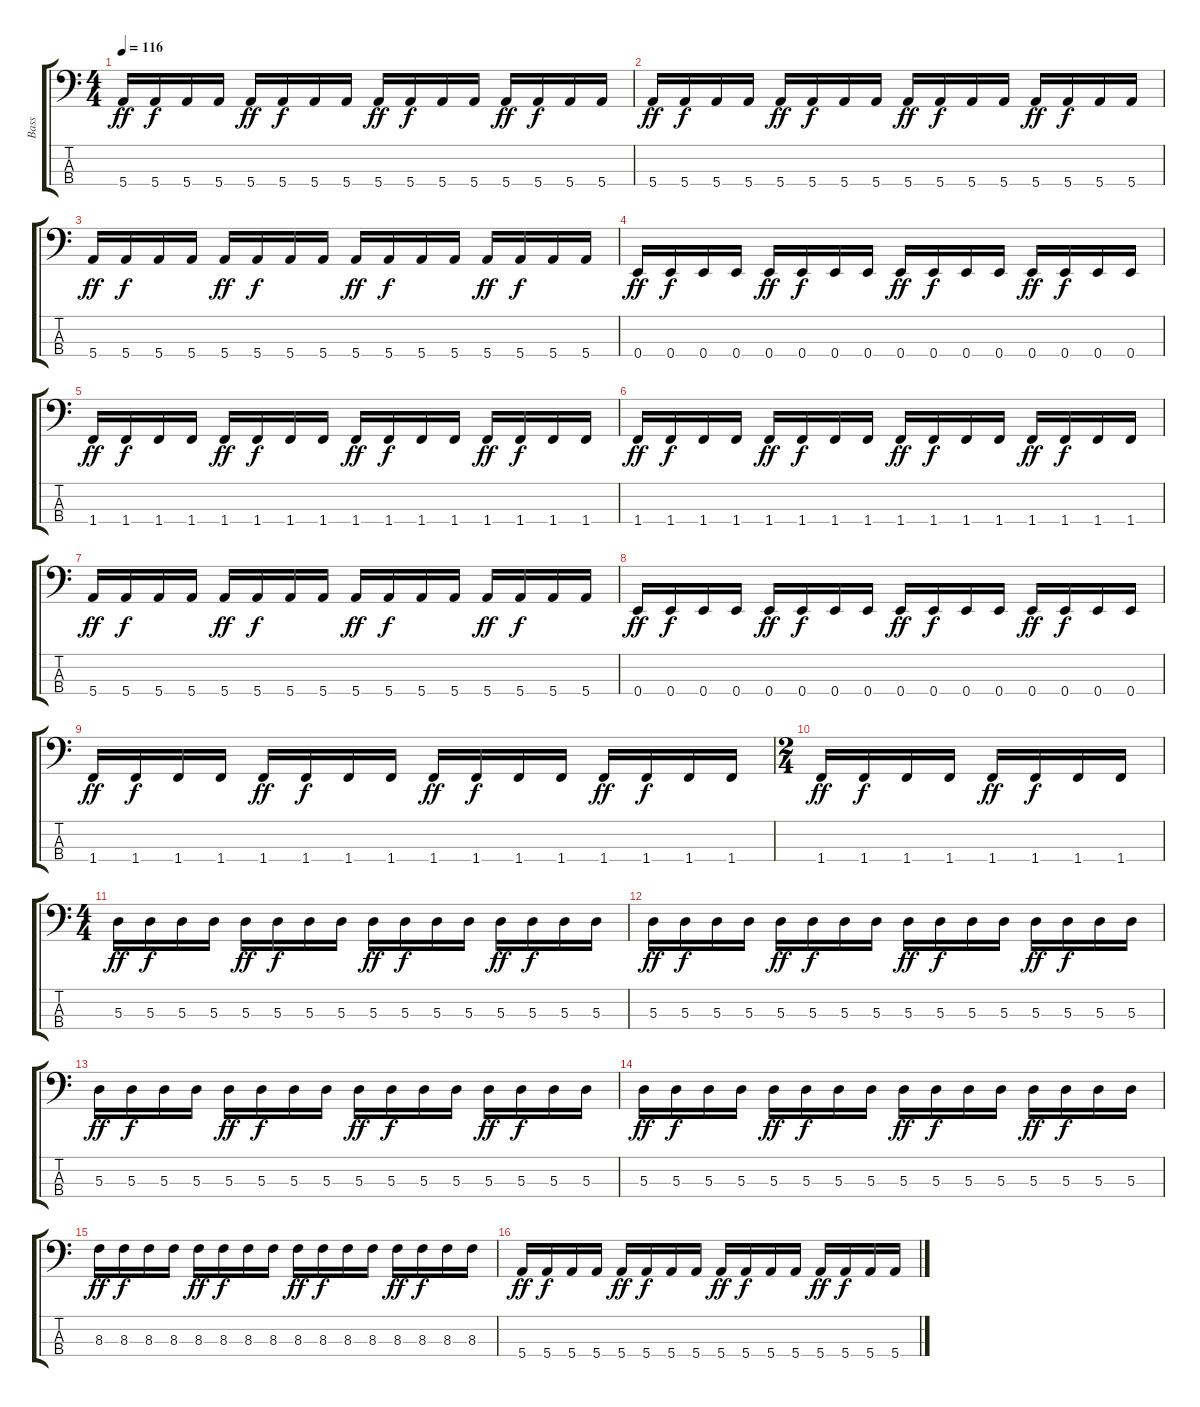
\track ("Bass" "Bass") {instrument electricbasspick}
\staff {score tabs}
\tuning (G2 D2 A1 E1) {hide}
\ts (4 4)
\tempo 116
\clef f4
\ks c
5.4.16{dy ff} 5.4.16{dy f} 5.4.16 5.4.16 5.4.16{dy ff} 5.4.16{dy f} 5.4.16 5.4.16 5.4.16{dy ff} 5.4.16{dy f} 5.4.16 5.4.16 5.4.16{dy ff} 5.4.16{dy f} 5.4.16 5.4.16 |
5.4.16{dy ff} 5.4.16{dy f} 5.4.16 5.4.16 5.4.16{dy ff} 5.4.16{dy f} 5.4.16 5.4.16 5.4.16{dy ff} 5.4.16{dy f} 5.4.16 5.4.16 5.4.16{dy ff} 5.4.16{dy f} 5.4.16 5.4.16 |
5.4.16{dy ff} 5.4.16{dy f} 5.4.16 5.4.16 5.4.16{dy ff} 5.4.16{dy f} 5.4.16 5.4.16 5.4.16{dy ff} 5.4.16{dy f} 5.4.16 5.4.16 5.4.16{dy ff} 5.4.16{dy f} 5.4.16 5.4.16 |
0.4.16{dy ff} 0.4.16{dy f} 0.4.16 0.4.16 0.4.16{dy ff} 0.4.16{dy f} 0.4.16 0.4.16 0.4.16{dy ff} 0.4.16{dy f} 0.4.16 0.4.16 0.4.16{dy ff} 0.4.16{dy f} 0.4.16 0.4.16 |
1.4.16{dy ff} 1.4.16{dy f} 1.4.16 1.4.16 1.4.16{dy ff} 1.4.16{dy f} 1.4.16 1.4.16 1.4.16{dy ff} 1.4.16{dy f} 1.4.16 1.4.16 1.4.16{dy ff} 1.4.16{dy f} 1.4.16 1.4.16 |
1.4.16{dy ff} 1.4.16{dy f} 1.4.16 1.4.16 1.4.16{dy ff} 1.4.16{dy f} 1.4.16 1.4.16 1.4.16{dy ff} 1.4.16{dy f} 1.4.16 1.4.16 1.4.16{dy ff} 1.4.16{dy f} 1.4.16 1.4.16 |
5.4.16{dy ff} 5.4.16{dy f} 5.4.16 5.4.16 5.4.16{dy ff} 5.4.16{dy f} 5.4.16 5.4.16 5.4.16{dy ff} 5.4.16{dy f} 5.4.16 5.4.16 5.4.16{dy ff} 5.4.16{dy f} 5.4.16 5.4.16 |
0.4.16{dy ff} 0.4.16{dy f} 0.4.16 0.4.16 0.4.16{dy ff} 0.4.16{dy f} 0.4.16 0.4.16 0.4.16{dy ff} 0.4.16{dy f} 0.4.16 0.4.16 0.4.16{dy ff} 0.4.16{dy f} 0.4.16 0.4.16 |
1.4.16{dy ff} 1.4.16{dy f} 1.4.16 1.4.16 1.4.16{dy ff} 1.4.16{dy f} 1.4.16 1.4.16 1.4.16{dy ff} 1.4.16{dy f} 1.4.16 1.4.16 1.4.16{dy ff} 1.4.16{dy f} 1.4.16 1.4.16 |
\ts (2 4)
1.4.16{dy ff} 1.4.16{dy f} 1.4.16 1.4.16 1.4.16{dy ff} 1.4.16{dy f} 1.4.16 1.4.16 |
\ts (4 4)
5.3.16{dy ff} 5.3.16{dy f} 5.3.16 5.3.16 5.3.16{dy ff} 5.3.16{dy f} 5.3.16 5.3.16 5.3.16{dy ff} 5.3.16{dy f} 5.3.16 5.3.16 5.3.16{dy ff} 5.3.16{dy f} 5.3.16 5.3.16 |
5.3.16{dy ff} 5.3.16{dy f} 5.3.16 5.3.16 5.3.16{dy ff} 5.3.16{dy f} 5.3.16 5.3.16 5.3.16{dy ff} 5.3.16{dy f} 5.3.16 5.3.16 5.3.16{dy ff} 5.3.16{dy f} 5.3.16 5.3.16 |
5.3.16{dy ff} 5.3.16{dy f} 5.3.16 5.3.16 5.3.16{dy ff} 5.3.16{dy f} 5.3.16 5.3.16 5.3.16{dy ff} 5.3.16{dy f} 5.3.16 5.3.16 5.3.16{dy ff} 5.3.16{dy f} 5.3.16 5.3.16 |
5.3.16{dy ff} 5.3.16{dy f} 5.3.16 5.3.16 5.3.16{dy ff} 5.3.16{dy f} 5.3.16 5.3.16 5.3.16{dy ff} 5.3.16{dy f} 5.3.16 5.3.16 5.3.16{dy ff} 5.3.16{dy f} 5.3.16 5.3.16 |
8.3.16{dy ff} 8.3.16{dy f} 8.3.16 8.3.16 8.3.16{dy ff} 8.3.16{dy f} 8.3.16 8.3.16 8.3.16{dy ff} 8.3.16{dy f} 8.3.16 8.3.16 8.3.16{dy ff} 8.3.16{dy f} 8.3.16 8.3.16 |
5.4.16{dy ff} 5.4.16{dy f} 5.4.16 5.4.16 5.4.16{dy ff} 5.4.16{dy f} 5.4.16 5.4.16 5.4.16{dy ff} 5.4.16{dy f} 5.4.16 5.4.16 5.4.16{dy ff} 5.4.16{dy f} 5.4.16 5.4.16
